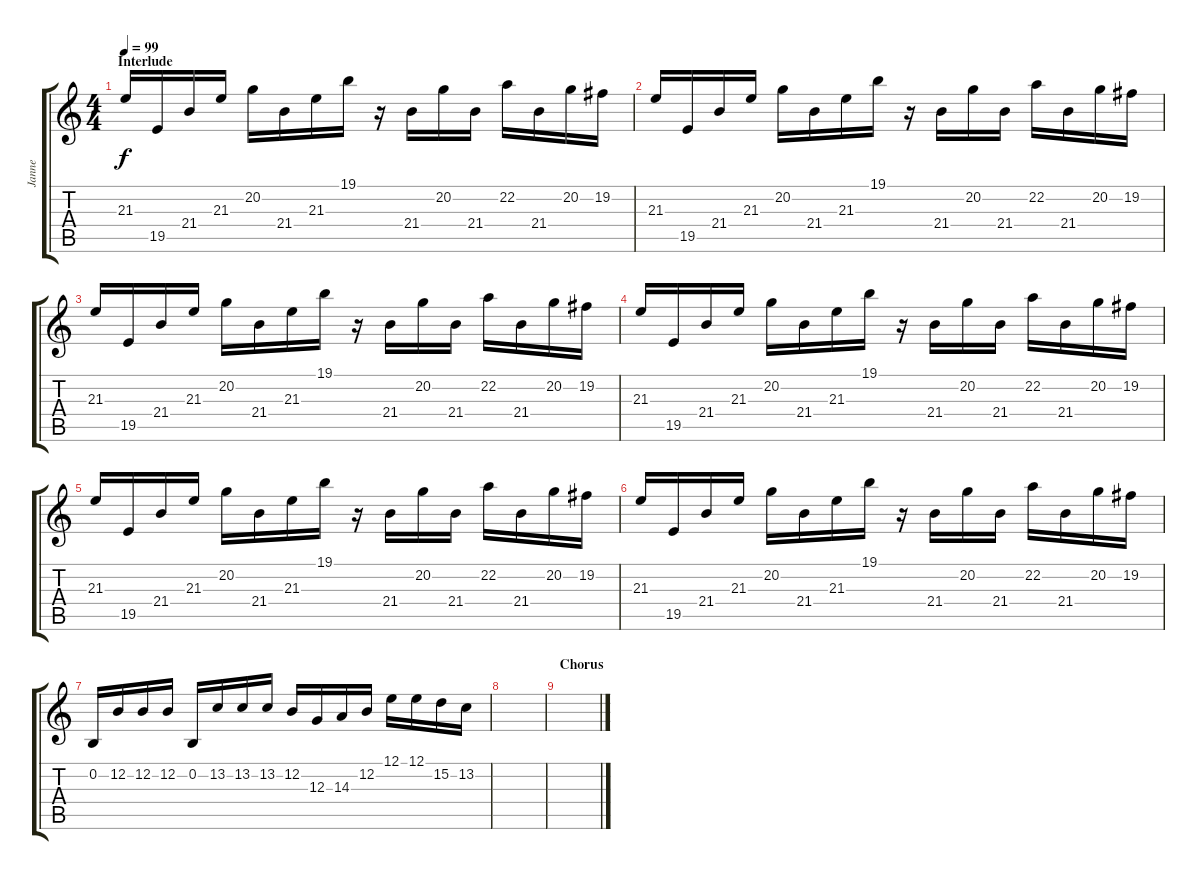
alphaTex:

\track ("Janne" "Janne") {instrument pad1newage}
\staff {score tabs}
\tuning (E4 B3 G3 D3 A2 E2) {hide}
\ts (4 4)
\section ("" "Interlude")
\tempo 99
\clef g2
\ks c
21.3.16{dy f} 19.5.16 21.4.16 21.3.16 20.2.16 21.4.16 21.3.16 19.1.16 r.16 21.4.16 20.2.16 21.4.16 22.2.16 21.4.16 20.2.16 19.2.16 |
21.3.16 19.5.16 21.4.16 21.3.16 20.2.16 21.4.16 21.3.16 19.1.16 r.16 21.4.16 20.2.16 21.4.16 22.2.16 21.4.16 20.2.16 19.2.16 |
21.3.16 19.5.16 21.4.16 21.3.16 20.2.16 21.4.16 21.3.16 19.1.16 r.16 21.4.16 20.2.16 21.4.16 22.2.16 21.4.16 20.2.16 19.2.16 |
21.3.16 19.5.16 21.4.16 21.3.16 20.2.16 21.4.16 21.3.16 19.1.16 r.16 21.4.16 20.2.16 21.4.16 22.2.16 21.4.16 20.2.16 19.2.16 |
21.3.16 19.5.16 21.4.16 21.3.16 20.2.16 21.4.16 21.3.16 19.1.16 r.16 21.4.16 20.2.16 21.4.16 22.2.16 21.4.16 20.2.16 19.2.16 |
21.3.16 19.5.16 21.4.16 21.3.16 20.2.16 21.4.16 21.3.16 19.1.16 r.16 21.4.16 20.2.16 21.4.16 22.2.16 21.4.16 20.2.16 19.2.16 |
0.2.16 12.2.16 12.2.16 12.2.16 0.2.16 13.2.16 13.2.16 13.2.16 12.2.16 12.3.16 14.3.16 12.2.16 12.1.16 12.1.16 15.2.16 13.2.16 |
|
\section ("" "Chorus")
